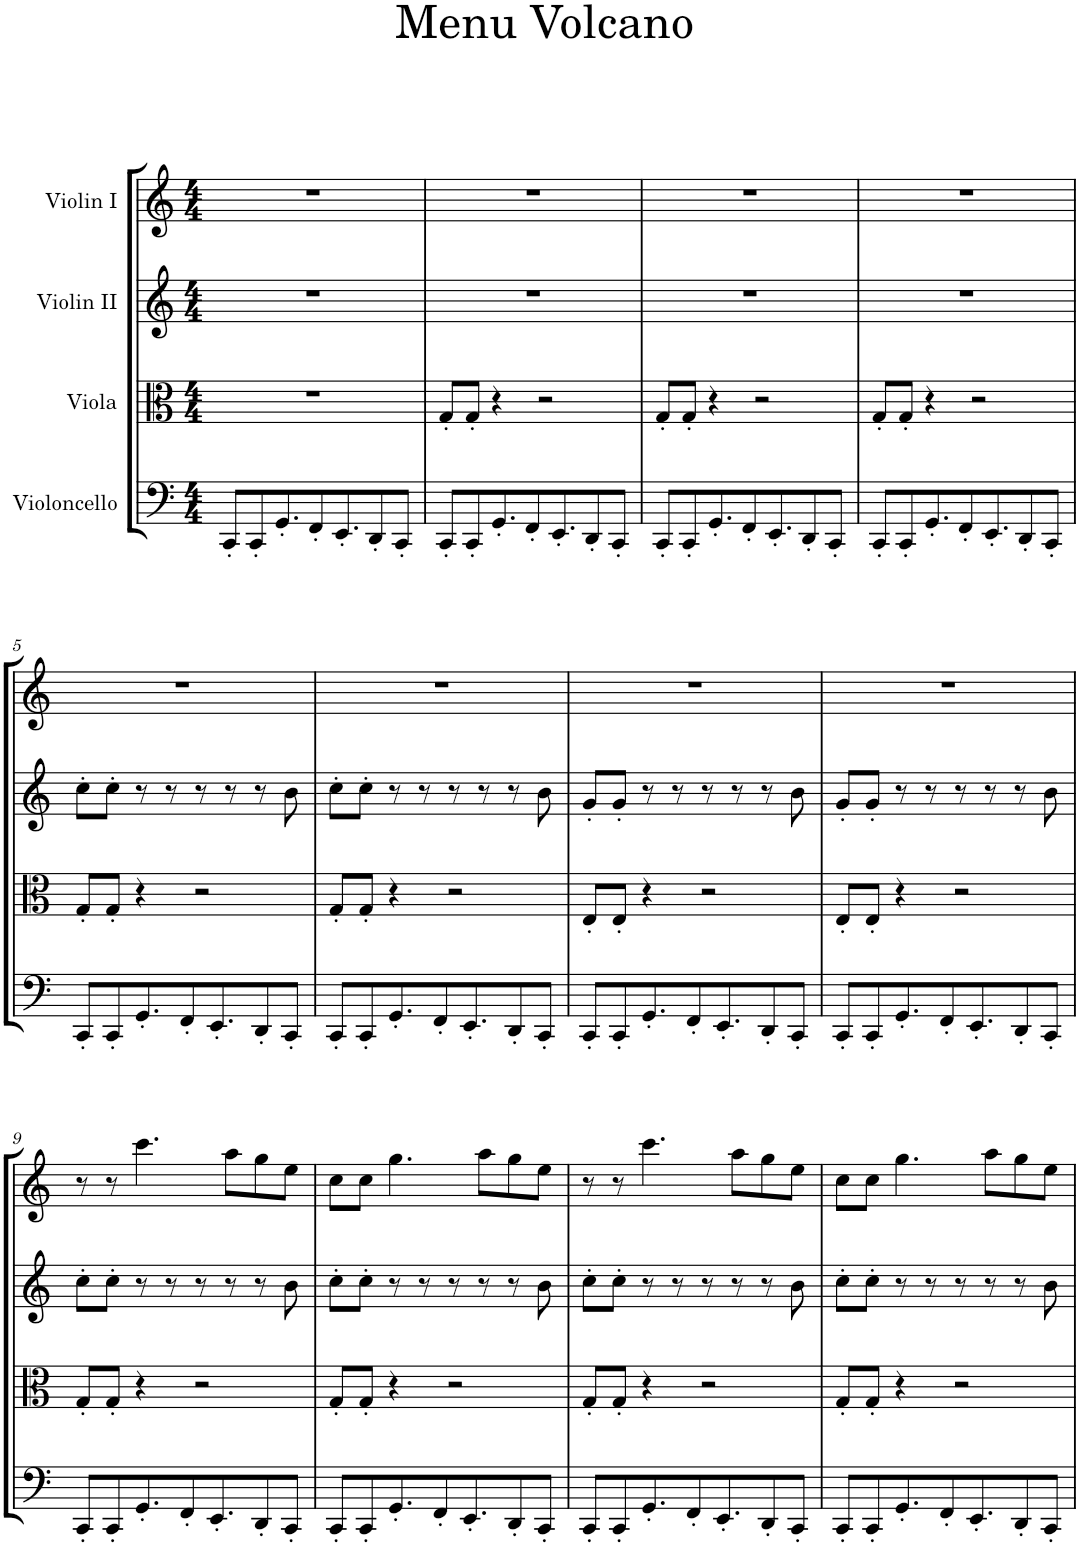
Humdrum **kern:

**kern	**kern	**kern	**kern
*part4	*part3	*part2	*part1
*staff4	*staff3	*staff2	*staff1
*I"Violoncello	*I"Viola	*I"Violin II	*I"Violin I
*I'Vc	*I'Vla	*I'Vln	*I'Vln
*clefF4	*clefC3	*clefG2	*clefG2
*k[]	*k[]	*k[]	*k[]
*M4/4	*M4/4	*M4/4	*M4/4
=1	=1	=1	=1
8CC'/L	1r	1r	1r
8CC'/	.	.	.
8.GG'/	.	.	.
8FF'/	.	.	.
8.EE'/	.	.	.
8DD'/	.	.	.
8CC'/J	.	.	.
=2	=2	=2	=2
8CC'/L	8G'/L	1r	1r
8CC'/	8G'/J	.	.
8.GG'/	4r	.	.
8FF'/	.	.	.
.	2r	.	.
8.EE'/	.	.	.
8DD'/	.	.	.
8CC'/J	.	.	.
=3	=3	=3	=3
8CC'/L	8G'/L	1r	1r
8CC'/	8G'/J	.	.
8.GG'/	4r	.	.
8FF'/	.	.	.
.	2r	.	.
8.EE'/	.	.	.
8DD'/	.	.	.
8CC'/J	.	.	.
=4	=4	=4	=4
8CC'/L	8G'/L	1r	1r
8CC'/	8G'/J	.	.
8.GG'/	4r	.	.
8FF'/	.	.	.
.	2r	.	.
8.EE'/	.	.	.
8DD'/	.	.	.
8CC'/J	.	.	.
!!LO:LB:g=z
=5	=5	=5	=5
8CC'/L	8G'/L	8cc'\L	1r
8CC'/	8G'/J	8cc'\J	.
8.GG'/	4r	8r	.
.	.	8r	.
8FF'/	.	.	.
.	2r	8r	.
8.EE'/	.	.	.
.	.	8r	.
8DD'/	.	8r	.
8CC'/J	.	8b\	.
=6	=6	=6	=6
8CC'/L	8G'/L	8cc'\L	1r
8CC'/	8G'/J	8cc'\J	.
8.GG'/	4r	8r	.
.	.	8r	.
8FF'/	.	.	.
.	2r	8r	.
8.EE'/	.	.	.
.	.	8r	.
8DD'/	.	8r	.
8CC'/J	.	8b\	.
=7	=7	=7	=7
8CC'/L	8E'/L	8g'/L	1r
8CC'/	8E'/J	8g'/J	.
8.GG'/	4r	8r	.
.	.	8r	.
8FF'/	.	.	.
.	2r	8r	.
8.EE'/	.	.	.
.	.	8r	.
8DD'/	.	8r	.
8CC'/J	.	8b\	.
=8	=8	=8	=8
8CC'/L	8E'/L	8g'/L	1r
8CC'/	8E'/J	8g'/J	.
8.GG'/	4r	8r	.
.	.	8r	.
8FF'/	.	.	.
.	2r	8r	.
8.EE'/	.	.	.
.	.	8r	.
8DD'/	.	8r	.
8CC'/J	.	8b\	.
!!LO:LB:g=z
=9	=9	=9	=9
8CC'/L	8G'/L	8cc'\L	8r
8CC'/	8G'/J	8cc'\J	8r
8.GG'/	4r	8r	4.ccc\
.	.	8r	.
8FF'/	.	.	.
.	2r	8r	.
8.EE'/	.	.	.
.	.	8r	8aa\L
8DD'/	.	8r	8gg\
8CC'/J	.	8b\	8ee\J
=10	=10	=10	=10
8CC'/L	8G'/L	8cc'\L	8cc\L
8CC'/	8G'/J	8cc'\J	8cc\J
8.GG'/	4r	8r	4.gg\
.	.	8r	.
8FF'/	.	.	.
.	2r	8r	.
8.EE'/	.	.	.
.	.	8r	8aa\L
8DD'/	.	8r	8gg\
8CC'/J	.	8b\	8ee\J
=11	=11	=11	=11
8CC'/L	8G'/L	8cc'\L	8r
8CC'/	8G'/J	8cc'\J	8r
8.GG'/	4r	8r	4.ccc\
.	.	8r	.
8FF'/	.	.	.
.	2r	8r	.
8.EE'/	.	.	.
.	.	8r	8aa\L
8DD'/	.	8r	8gg\
8CC'/J	.	8b\	8ee\J
=12	=12	=12	=12
8CC'/L	8G'/L	8cc'\L	8cc\L
8CC'/	8G'/J	8cc'\J	8cc\J
8.GG'/	4r	8r	4.gg\
.	.	8r	.
8FF'/	.	.	.
.	2r	8r	.
8.EE'/	.	.	.
.	.	8r	8aa\L
8DD'/	.	8r	8gg\
8CC'/J	.	8b\	8ee\J
=	=	=	=
*-	*-	*-	*-
